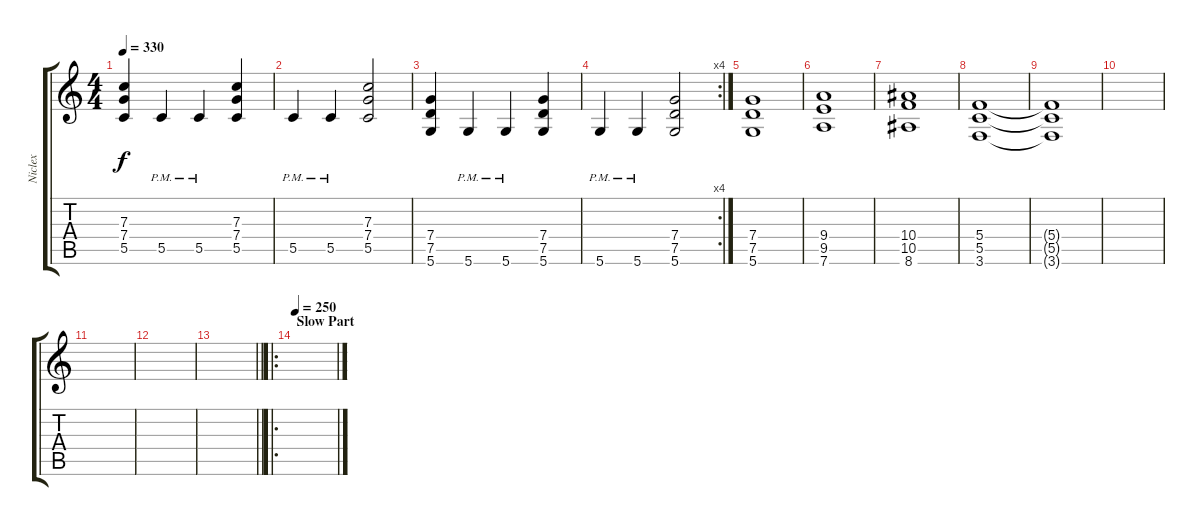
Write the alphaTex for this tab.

\track ("Niclex" "Niclex") {instrument distortionguitar}
\staff {score tabs}
\tuning (D4 A3 F3 C3 G2 D2) {hide}
\ts (4 4)
\tempo 330
\clef g2
\ks c
(7.3 7.4 5.5).4{dy f} 5.5{pm}.4 5.5{pm}.4 (7.3 7.4 5.5).4 |
5.5{pm}.4 5.5{pm}.4 (7.3 7.4 5.5).2 |
(7.4 7.5 5.6).4 5.6{pm}.4 5.6{pm}.4 (7.4 7.5 5.6).4 |
\rc 4
5.6{pm}.4 5.6{pm}.4 (7.4 7.5 5.6).2 |
(7.4 7.5 5.6).1 |
(9.4 9.5 7.6).1 |
(10.4 10.5 8.6).1 |
(5.4 5.5 3.6).1 |
(5.4{t} 5.5{t} 3.6{t}).1 |
|
|
|
\barLineRight lightlight
|
\ro
\section ("" "Slow Part")
\tempo 250
